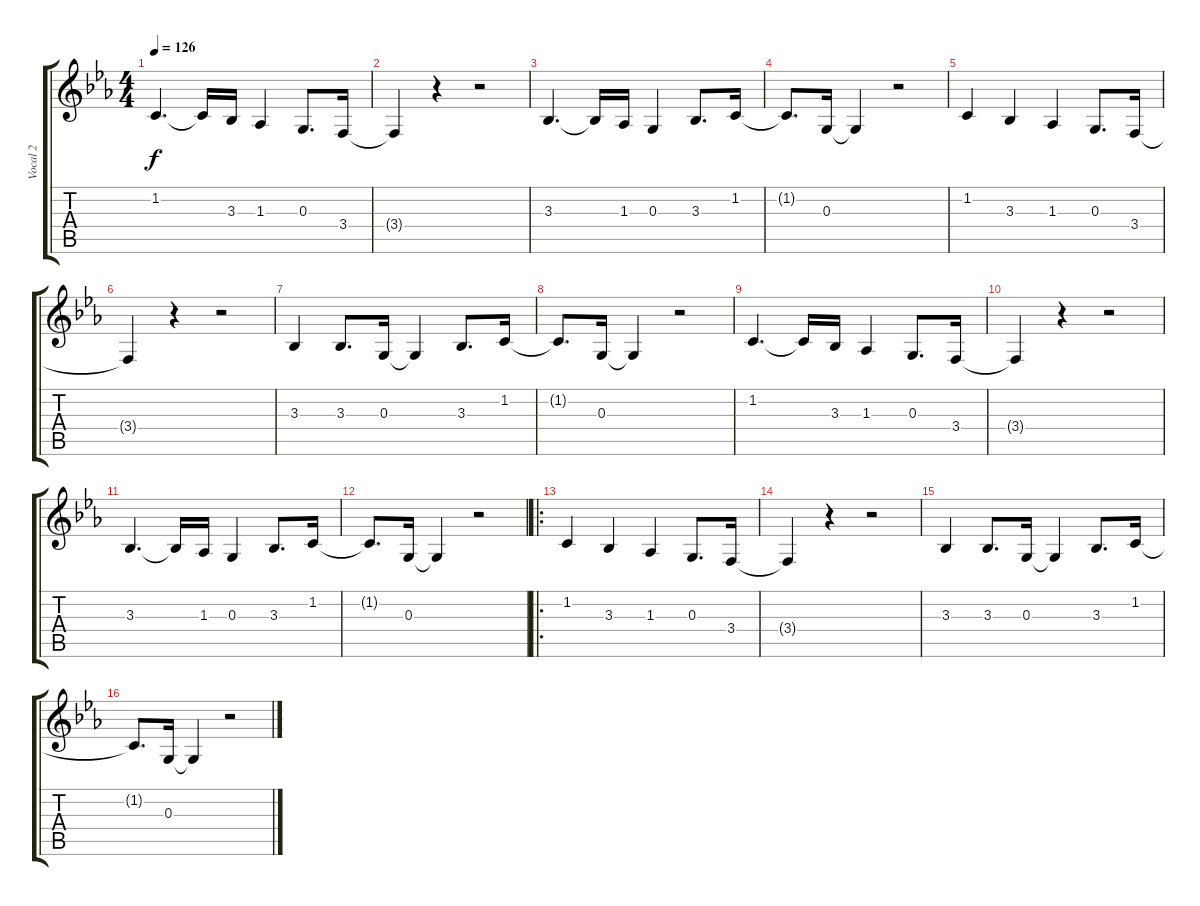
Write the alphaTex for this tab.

\track ("Vocal 2" "Vocal 2") {instrument lead5charang}
\staff {score tabs}
\tuning (E4 B3 G3 D3 A2 E2) {hide}
\ts (4 4)
\tempo 126
\clef g2
\ks eb
1.2.4{d dy f} 1.2{t}.16 3.3.16 1.3.4 0.3.8{d} 3.4.16 |
3.4{t}.4 r.4 r.2 |
3.3.4{d} 3.3{t}.16 1.3.16 0.3.4 3.3.8{d} 1.2.16 |
1.2{t}.8{d} 0.3.16 0.3{t}.4 r.2 |
1.2.4 3.3.4 1.3.4 0.3.8{d} 3.4.16 |
3.4{t}.4 r.4 r.2 |
3.3.4 3.3.8{d} 0.3.16 0.3{t}.4 3.3.8{d} 1.2.16 |
1.2{t}.8{d} 0.3.16 0.3{t}.4 r.2 |
1.2.4{d} 1.2{t}.16 3.3.16 1.3.4 0.3.8{d} 3.4.16 |
3.4{t}.4 r.4 r.2 |
3.3.4{d} 3.3{t}.16 1.3.16 0.3.4 3.3.8{d} 1.2.16 |
1.2{t}.8{d} 0.3.16 0.3{t}.4 r.2 |
\ro
1.2.4 3.3.4 1.3.4 0.3.8{d} 3.4.16 |
3.4{t}.4 r.4 r.2 |
3.3.4 3.3.8{d} 0.3.16 0.3{t}.4 3.3.8{d} 1.2.16 |
1.2{t}.8{d} 0.3.16 0.3{t}.4 r.2
